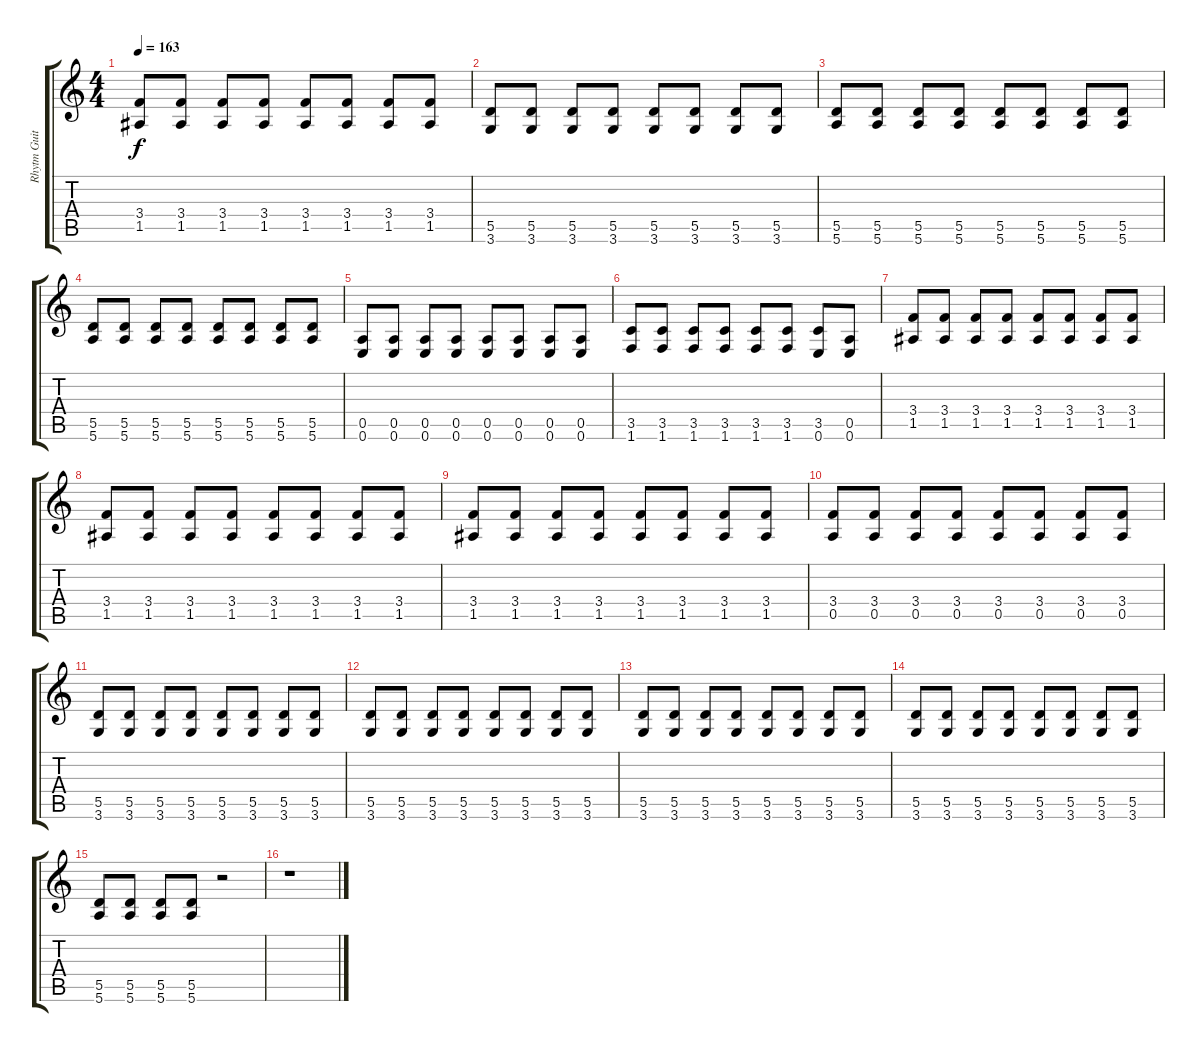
\track ("Rhytm Guitar" "Rhytm Guit") {instrument overdrivenguitar}
\staff {score tabs}
\tuning (E4 B3 G3 D3 A2 E2) {hide}
\ts (4 4)
\tempo 163
\clef g2
\ks c
(3.4 1.5).8{dy f} (3.4 1.5).8 (3.4 1.5).8 (3.4 1.5).8 (3.4 1.5).8 (3.4 1.5).8 (3.4 1.5).8 (3.4 1.5).8 |
(5.5 3.6).8 (5.5 3.6).8 (5.5 3.6).8 (5.5 3.6).8 (5.5 3.6).8 (5.5 3.6).8 (5.5 3.6).8 (5.5 3.6).8 |
(5.5 5.6).8 (5.5 5.6).8 (5.5 5.6).8 (5.5 5.6).8 (5.5 5.6).8 (5.5 5.6).8 (5.5 5.6).8 (5.5 5.6).8 |
(5.5 5.6).8 (5.5 5.6).8 (5.5 5.6).8 (5.5 5.6).8 (5.5 5.6).8 (5.5 5.6).8 (5.5 5.6).8 (5.5 5.6).8 |
(0.5 0.6).8 (0.5 0.6).8 (0.5 0.6).8 (0.5 0.6).8 (0.5 0.6).8 (0.5 0.6).8 (0.5 0.6).8 (0.5 0.6).8 |
(3.5 1.6).8 (3.5 1.6).8 (3.5 1.6).8 (3.5 1.6).8 (3.5 1.6).8 (3.5 1.6).8 (3.5 0.6).8 (0.5 0.6).8 |
(3.4 1.5).8 (3.4 1.5).8 (3.4 1.5).8 (3.4 1.5).8 (3.4 1.5).8 (3.4 1.5).8 (3.4 1.5).8 (3.4 1.5).8 |
(3.4 1.5).8 (3.4 1.5).8 (3.4 1.5).8 (3.4 1.5).8 (3.4 1.5).8 (3.4 1.5).8 (3.4 1.5).8 (3.4 1.5).8 |
(3.4 1.5).8 (3.4 1.5).8 (3.4 1.5).8 (3.4 1.5).8 (3.4 1.5).8 (3.4 1.5).8 (3.4 1.5).8 (3.4 1.5).8 |
(3.4 0.5).8 (3.4 0.5).8 (3.4 0.5).8 (3.4 0.5).8 (3.4 0.5).8 (3.4 0.5).8 (3.4 0.5).8 (3.4 0.5).8 |
(5.5 3.6).8 (5.5 3.6).8 (5.5 3.6).8 (5.5 3.6).8 (5.5 3.6).8 (5.5 3.6).8 (5.5 3.6).8 (5.5 3.6).8 |
(5.5 3.6).8 (5.5 3.6).8 (5.5 3.6).8 (5.5 3.6).8 (5.5 3.6).8 (5.5 3.6).8 (5.5 3.6).8 (5.5 3.6).8 |
(5.5 3.6).8 (5.5 3.6).8 (5.5 3.6).8 (5.5 3.6).8 (5.5 3.6).8 (5.5 3.6).8 (5.5 3.6).8 (5.5 3.6).8 |
(5.5 3.6).8 (5.5 3.6).8 (5.5 3.6).8 (5.5 3.6).8 (5.5 3.6).8 (5.5 3.6).8 (5.5 3.6).8 (5.5 3.6).8 |
(5.5 5.6).8 (5.5 5.6).8 (5.5 5.6).8 (5.5 5.6).8 r.2 |
r.1
